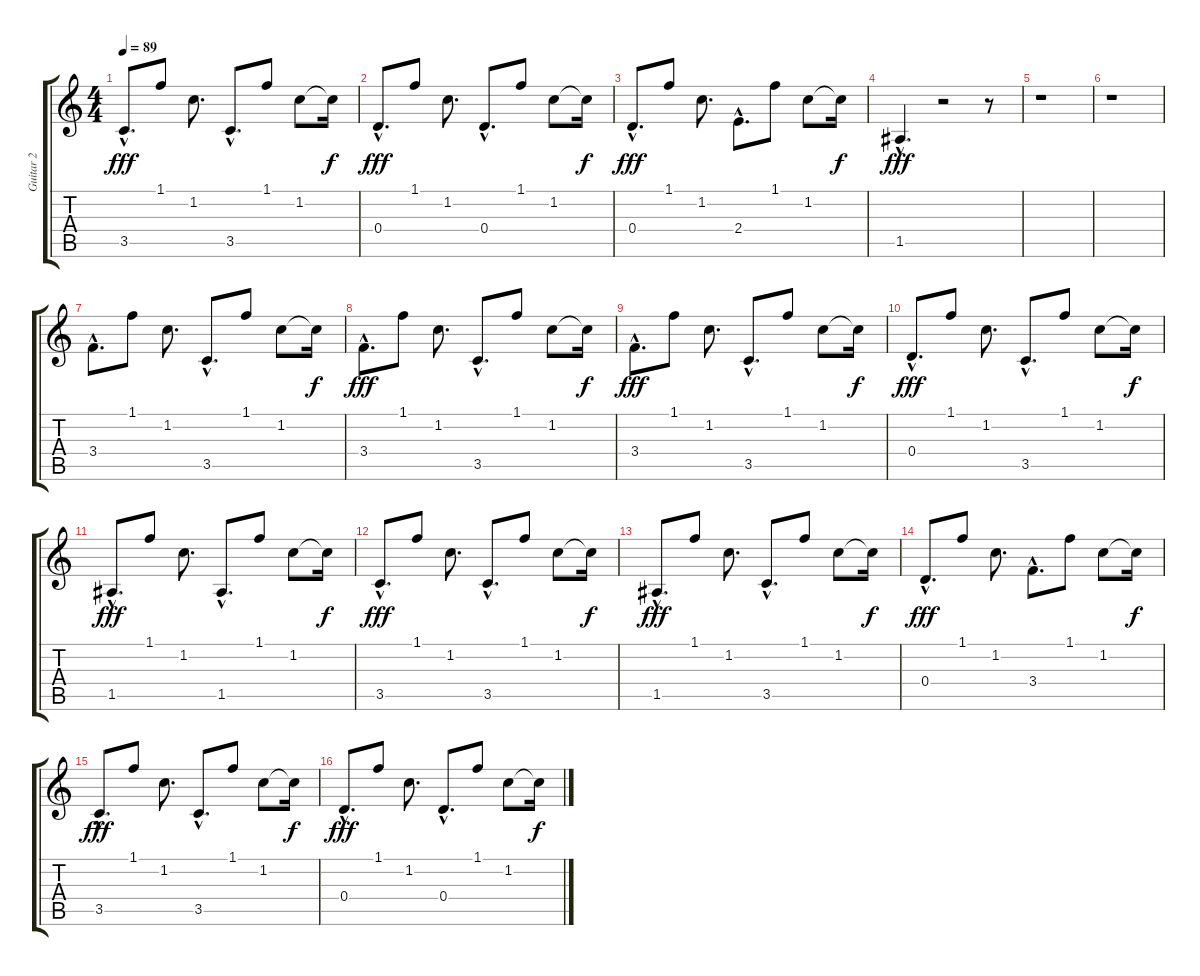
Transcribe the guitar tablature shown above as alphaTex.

\track ("Guitar 2" "Guitar 2") {instrument electricguitarclean}
\staff {score tabs}
\tuning (E4 B3 G3 D3 A2 E2) {hide}
\ts (4 4)
\tempo 89
\clef g2
\ks c
3.5{hac}.8{d dy fff} 1.1.8 1.2.8{d} 3.5{hac}.8{d} 1.1.8 1.2.8 1.2{t}.16{dy f} |
0.4{hac}.8{d dy fff} 1.1.8 1.2.8{d} 0.4{hac}.8{d} 1.1.8 1.2.8 1.2{t}.16{dy f} |
0.4{hac}.8{d dy fff} 1.1.8 1.2.8{d} 2.4{hac}.8{d} 1.1.8 1.2.8 1.2{t}.16{dy f} |
1.5{hac}.4{d dy fff} r.2 r.8 |
r.1 |
r.1 |
3.4{hac}.8{d} 1.1.8 1.2.8{d} 3.5{hac}.8{d} 1.1.8 1.2.8 1.2{t}.16{dy f} |
3.4{hac}.8{d dy fff} 1.1.8 1.2.8{d} 3.5{hac}.8{d} 1.1.8 1.2.8 1.2{t}.16{dy f} |
3.4{hac}.8{d dy fff} 1.1.8 1.2.8{d} 3.5{hac}.8{d} 1.1.8 1.2.8 1.2{t}.16{dy f} |
0.4{hac}.8{d dy fff} 1.1.8 1.2.8{d} 3.5{hac}.8{d} 1.1.8 1.2.8 1.2{t}.16{dy f} |
1.5{hac}.8{d dy fff} 1.1.8 1.2.8{d} 1.5{hac}.8{d} 1.1.8 1.2.8 1.2{t}.16{dy f} |
3.5{hac}.8{d dy fff} 1.1.8 1.2.8{d} 3.5{hac}.8{d} 1.1.8 1.2.8 1.2{t}.16{dy f} |
1.5{hac}.8{d dy fff} 1.1.8 1.2.8{d} 3.5{hac}.8{d} 1.1.8 1.2.8 1.2{t}.16{dy f} |
0.4{hac}.8{d dy fff} 1.1.8 1.2.8{d} 3.4{hac}.8{d} 1.1.8 1.2.8 1.2{t}.16{dy f} |
3.5{hac}.8{d dy fff} 1.1.8 1.2.8{d} 3.5{hac}.8{d} 1.1.8 1.2.8 1.2{t}.16{dy f} |
0.4{hac}.8{d dy fff} 1.1.8 1.2.8{d} 0.4{hac}.8{d} 1.1.8 1.2.8 1.2{t}.16{dy f}
